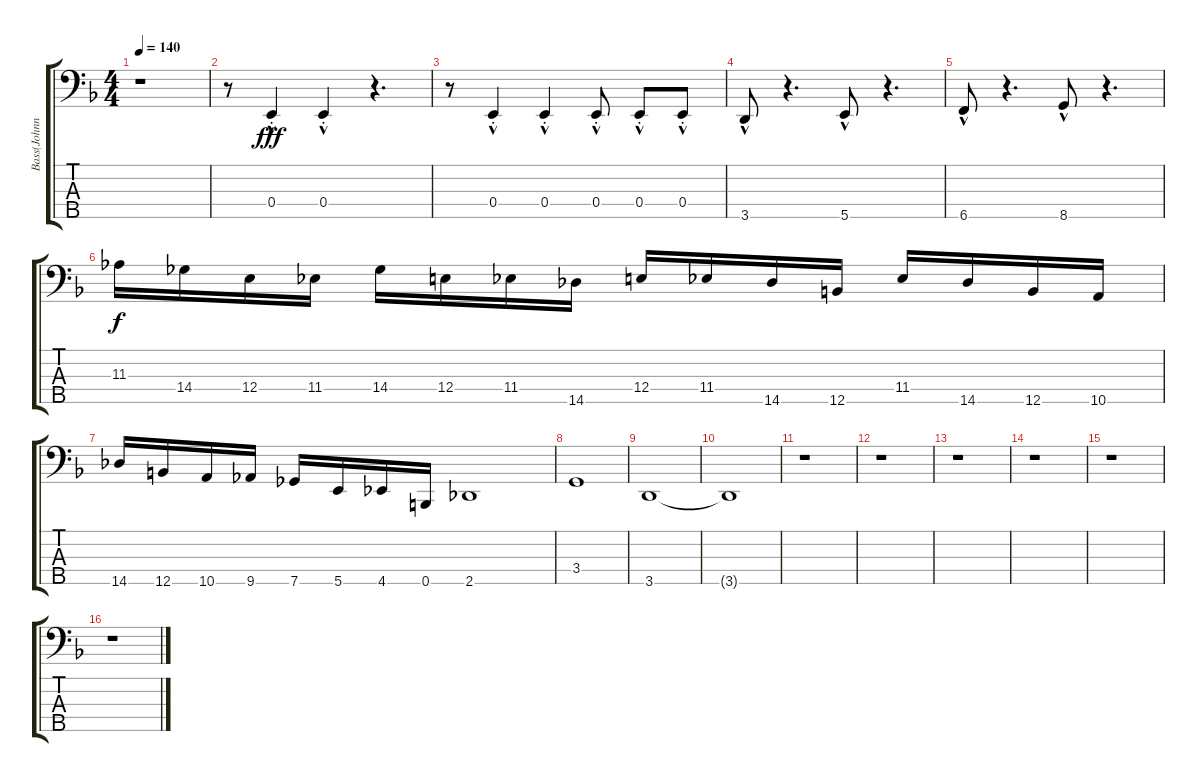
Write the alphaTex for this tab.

\track ("Bass(Johnny Lee)" "Bass(Johnn") {instrument electricbasspick}
\staff {score tabs}
\tuning (G2 D2 A1 E1 B0) {hide}
\ts (4 4)
\tempo 140
\clef f4
\ks f
r.1{dy f} |
r.8 0.4{hac st}.4{dy fff} 0.4{hac st}.4 r.4{d} |
r.8 0.4{hac st}.4 0.4{hac st}.4 0.4{hac st}.8 0.4{hac st}.8 0.4{hac st}.8 |
3.5{hac}.8 r.4{d} 5.5{hac}.8 r.4{d} |
6.5{hac}.8 r.4{d} 8.5{hac}.8 r.4{d} |
11.3.16{dy f} 14.4.16 12.4.16 11.4.16 14.4.16 12.4.16 11.4.16 14.5.16 12.4.16 11.4.16 14.5.16 12.5.16 11.4.16 14.5.16 12.5.16 10.5.16 |
14.5.16 12.5.16 10.5.16 9.5.16 7.5.16 5.5.16 4.5.16 0.5.16 2.5.1 |
3.4.1 |
3.5.1 |
3.5{t}.1 |
r.1 |
r.1 |
r.1 |
r.1 |
r.1 |
r.1
